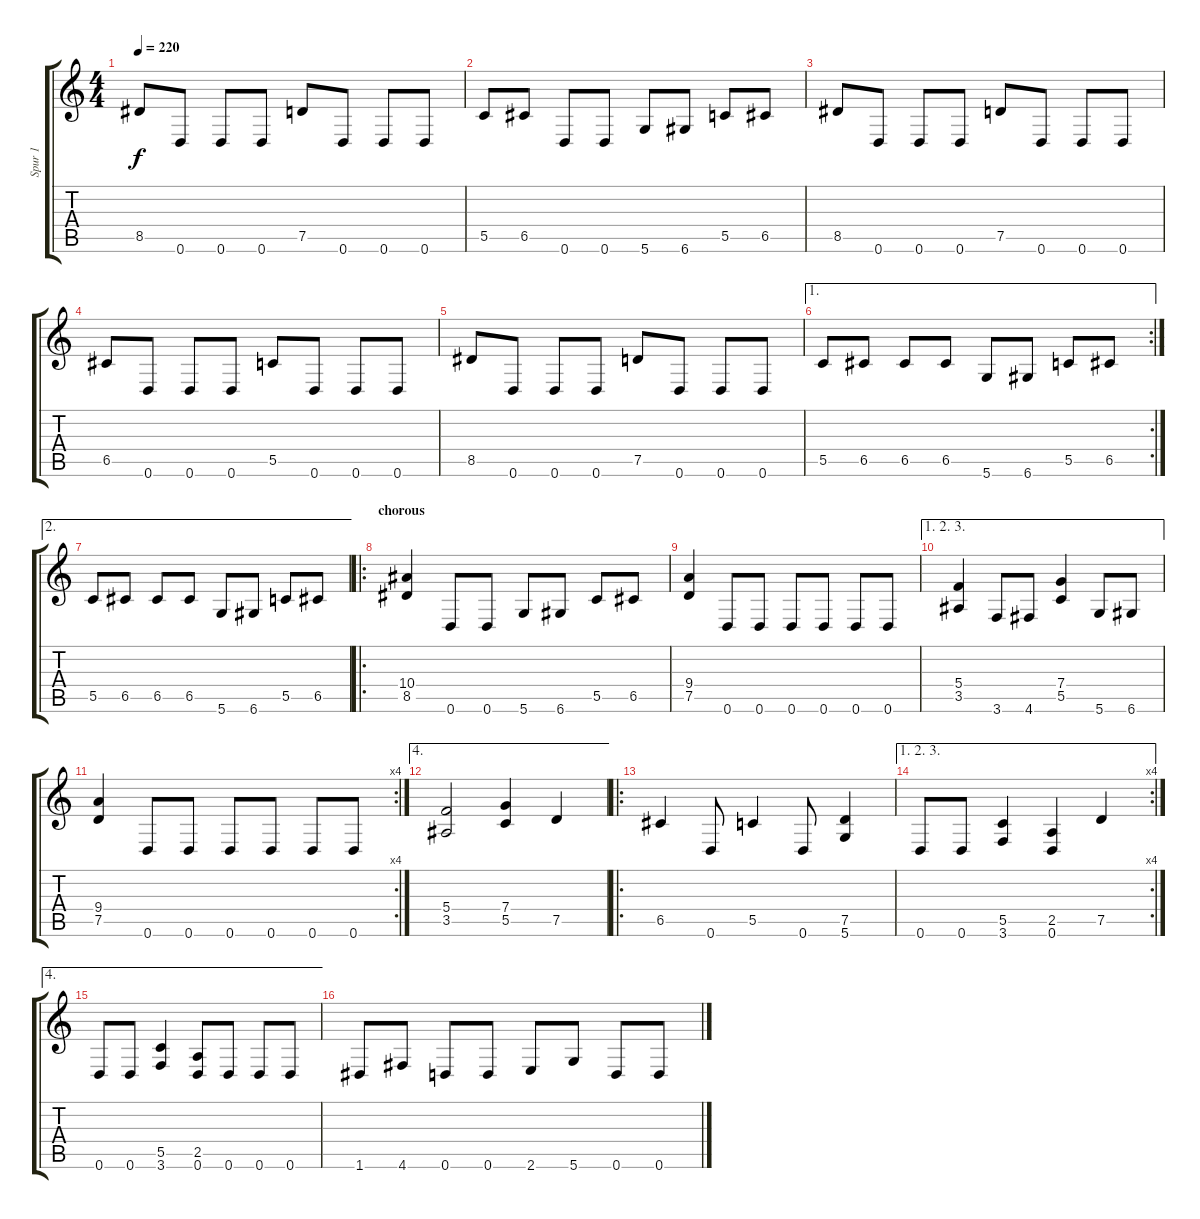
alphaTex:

\track ("Spur 1" "Spur 1") {instrument distortionguitar}
\staff {score tabs}
\tuning (D4 A3 F3 C3 G2 D2) {hide}
\ts (4 4)
\tempo 220
\clef g2
\ks c
8.5.8{dy f} 0.6.8 0.6.8 0.6.8 7.5.8 0.6.8 0.6.8 0.6.8 |
5.5.8 6.5.8 0.6.8 0.6.8 5.6.8 6.6.8 5.5.8 6.5.8 |
8.5.8 0.6.8 0.6.8 0.6.8 7.5.8 0.6.8 0.6.8 0.6.8 |
6.5.8 0.6.8 0.6.8 0.6.8 5.5.8 0.6.8 0.6.8 0.6.8 |
8.5.8 0.6.8 0.6.8 0.6.8 7.5.8 0.6.8 0.6.8 0.6.8 |
\ae 1
\rc 2
5.5.8 6.5.8 6.5.8 6.5.8 5.6.8 6.6.8 5.5.8 6.5.8 |
\ae 2
5.5.8 6.5.8 6.5.8 6.5.8 5.6.8 6.6.8 5.5.8 6.5.8 |
\ro
\section ("" "chorous")
(10.4 8.5).4 0.6.8 0.6.8 5.6.8 6.6.8 5.5.8 6.5.8 |
(9.4 7.5).4 0.6.8 0.6.8 0.6.8 0.6.8 0.6.8 0.6.8 |
\ae (1 2 3)
(5.4 3.5).4 3.6.8 4.6.8 (7.4 5.5).4 5.6.8 6.6.8 |
\rc 4
(9.4 7.5).4 0.6.8 0.6.8 0.6.8 0.6.8 0.6.8 0.6.8 |
\ae 4
(5.4 3.5).2 (7.4 5.5).4 7.5.4 |
\ro
6.5.4 0.6.8 5.5.4 0.6.8 (7.5 5.6).4 |
\ae (1 2 3)
\rc 4
0.6.8 0.6.8 (5.5 3.6).4 (2.5 0.6).4 7.5.4 |
\ae 4
0.6.8 0.6.8 (5.5 3.6).4 (2.5 0.6).8 0.6.8 0.6.8 0.6.8 |
1.6.8 4.6.8 0.6.8 0.6.8 2.6.8 5.6.8 0.6.8 0.6.8
